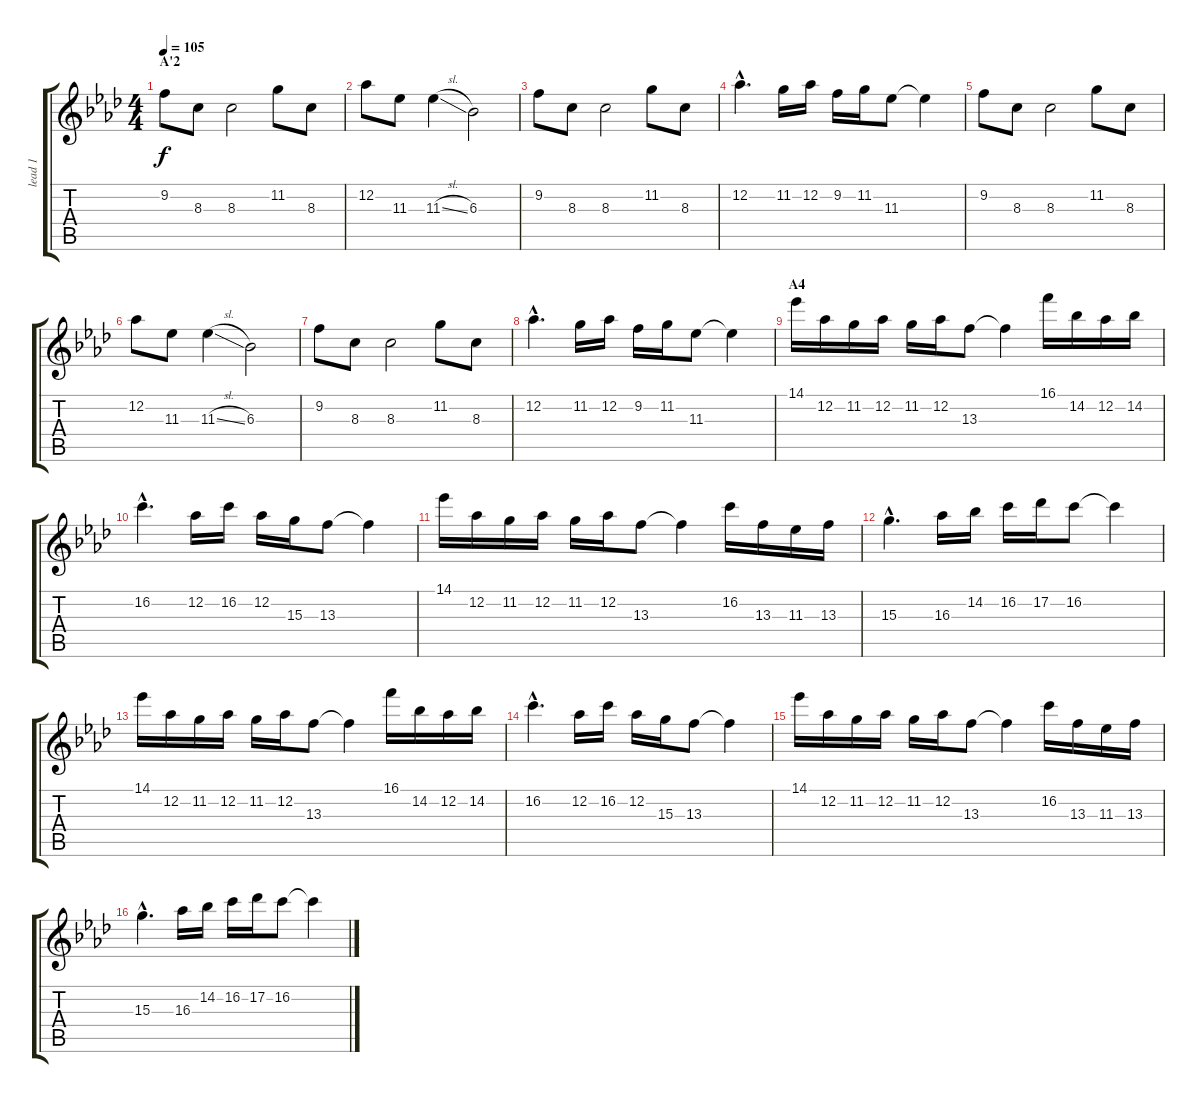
\track ("lead 1" "lead 1") {instrument distortionguitar}
\staff {score tabs}
\tuning (Db4 Ab3 E3 B2 Gb2 Db2) {hide}
\ts (4 4)
\section ("" "A'2")
\tempo 105
\clef g2
\ks ab
9.2.8{dy f} 8.3.8 8.3.2 11.2.8 8.3.8 |
12.2.8 11.3.8 11.3{sl}.4 6.3.2 |
9.2.8 8.3.8 8.3.2 11.2.8 8.3.8 |
12.2{hac}.4{d} 11.2.16 12.2.16 9.2.16 11.2.16 11.3.8 11.3{t}.4 |
9.2.8 8.3.8 8.3.2 11.2.8 8.3.8 |
12.2.8 11.3.8 11.3{sl}.4 6.3.2 |
9.2.8 8.3.8 8.3.2 11.2.8 8.3.8 |
12.2{hac}.4{d} 11.2.16 12.2.16 9.2.16 11.2.16 11.3.8 11.3{t}.4 |
\section ("" "A4")
14.1.16 12.2.16 11.2.16 12.2.16 11.2.16 12.2.16 13.3.8 13.3{t}.4 16.1.16 14.2.16 12.2.16 14.2.16 |
16.2{hac}.4{d} 12.2.16 16.2.16 12.2.16 15.3.16 13.3.8 13.3{t}.4 |
14.1.16 12.2.16 11.2.16 12.2.16 11.2.16 12.2.16 13.3.8 13.3{t}.4 16.2.16 13.3.16 11.3.16 13.3.16 |
15.3{hac}.4{d} 16.3.16 14.2.16 16.2.16 17.2.16 16.2.8 16.2{t}.4 |
14.1.16 12.2.16 11.2.16 12.2.16 11.2.16 12.2.16 13.3.8 13.3{t}.4 16.1.16 14.2.16 12.2.16 14.2.16 |
16.2{hac}.4{d} 12.2.16 16.2.16 12.2.16 15.3.16 13.3.8 13.3{t}.4 |
14.1.16 12.2.16 11.2.16 12.2.16 11.2.16 12.2.16 13.3.8 13.3{t}.4 16.2.16 13.3.16 11.3.16 13.3.16 |
15.3{hac}.4{d} 16.3.16 14.2.16 16.2.16 17.2.16 16.2.8 16.2{t}.4
